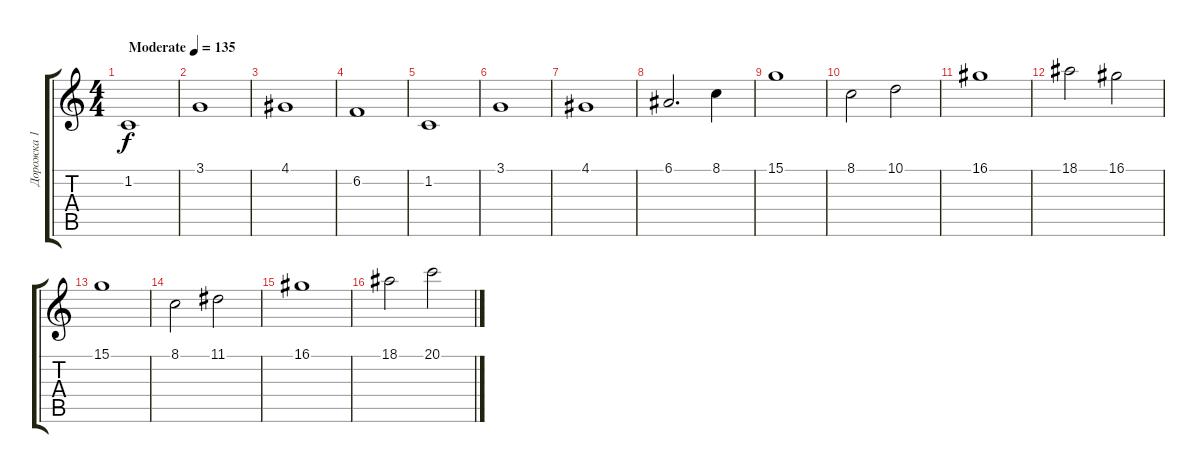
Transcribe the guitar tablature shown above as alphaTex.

\track ("Дорожка 1" "Дорожка 1") {instrument stringensemble1}
\staff {score tabs}
\tuning (E4 B3 G3 D3 A2 E2) {hide}
\ts (4 4)
\tempo (135 "Moderate")
\clef g2
\ks c
1.2.1{dy f instrument stringensemble1} |
3.1.1 |
4.1.1 |
6.2.1 |
1.2.1 |
3.1.1 |
4.1.1 |
6.1.2{d} 8.1.4 |
15.1.1 |
8.1.2 10.1.2 |
16.1.1 |
18.1.2 16.1.2 |
15.1.1 |
8.1.2 11.1.2 |
16.1.1 |
18.1.2 20.1.2
